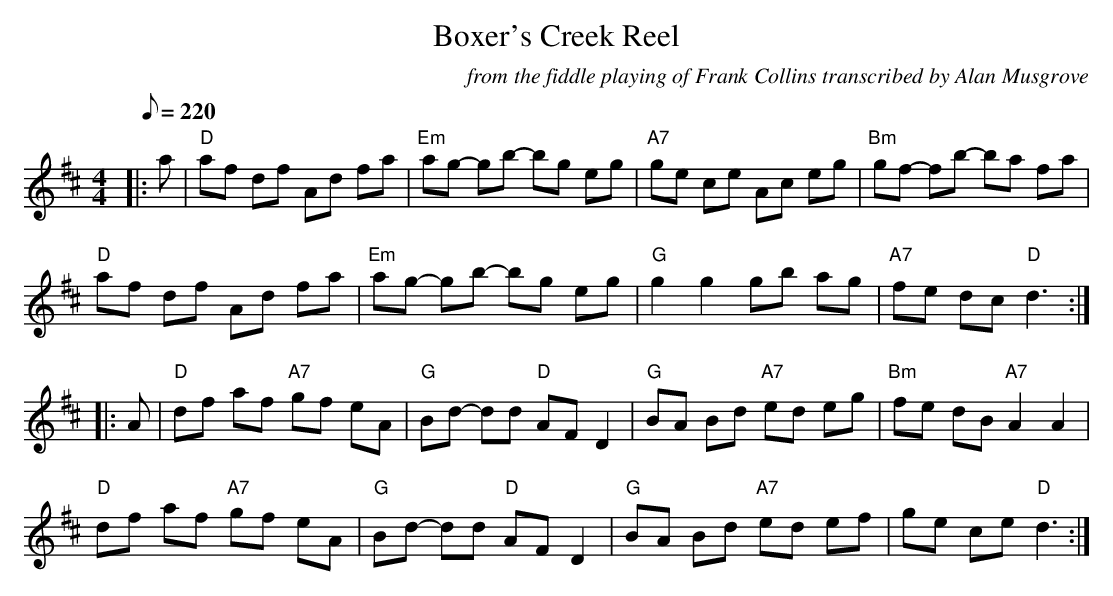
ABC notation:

X:1
T:Boxer's Creek Reel
C:from the fiddle playing of Frank Collins transcribed by Alan Musgrove
M:4/4
L:1/8
Q:220
K:D
|:a|"D"af df Ad fa|"Em"ag- gb- bg eg|"A7"ge ce Ac eg|"Bm"gf- fb- ba fa|
"D"af df Ad fa|"Em"ag- gb- bg eg|"G"g2 g2 gb ag|"A7"fe dc "D"d3:|
|:A|"D"df af "A7"gf eA|"G"Bd- dd "D"AF D2|"G"BA Bd "A7"ed eg|"Bm"fe dB "A7"A2 A2|
"D"df af "A7"gf eA|"G"Bd- dd "D"AF D2|"G"BA Bd "A7"ed ef|ge ce "D"d3:|
